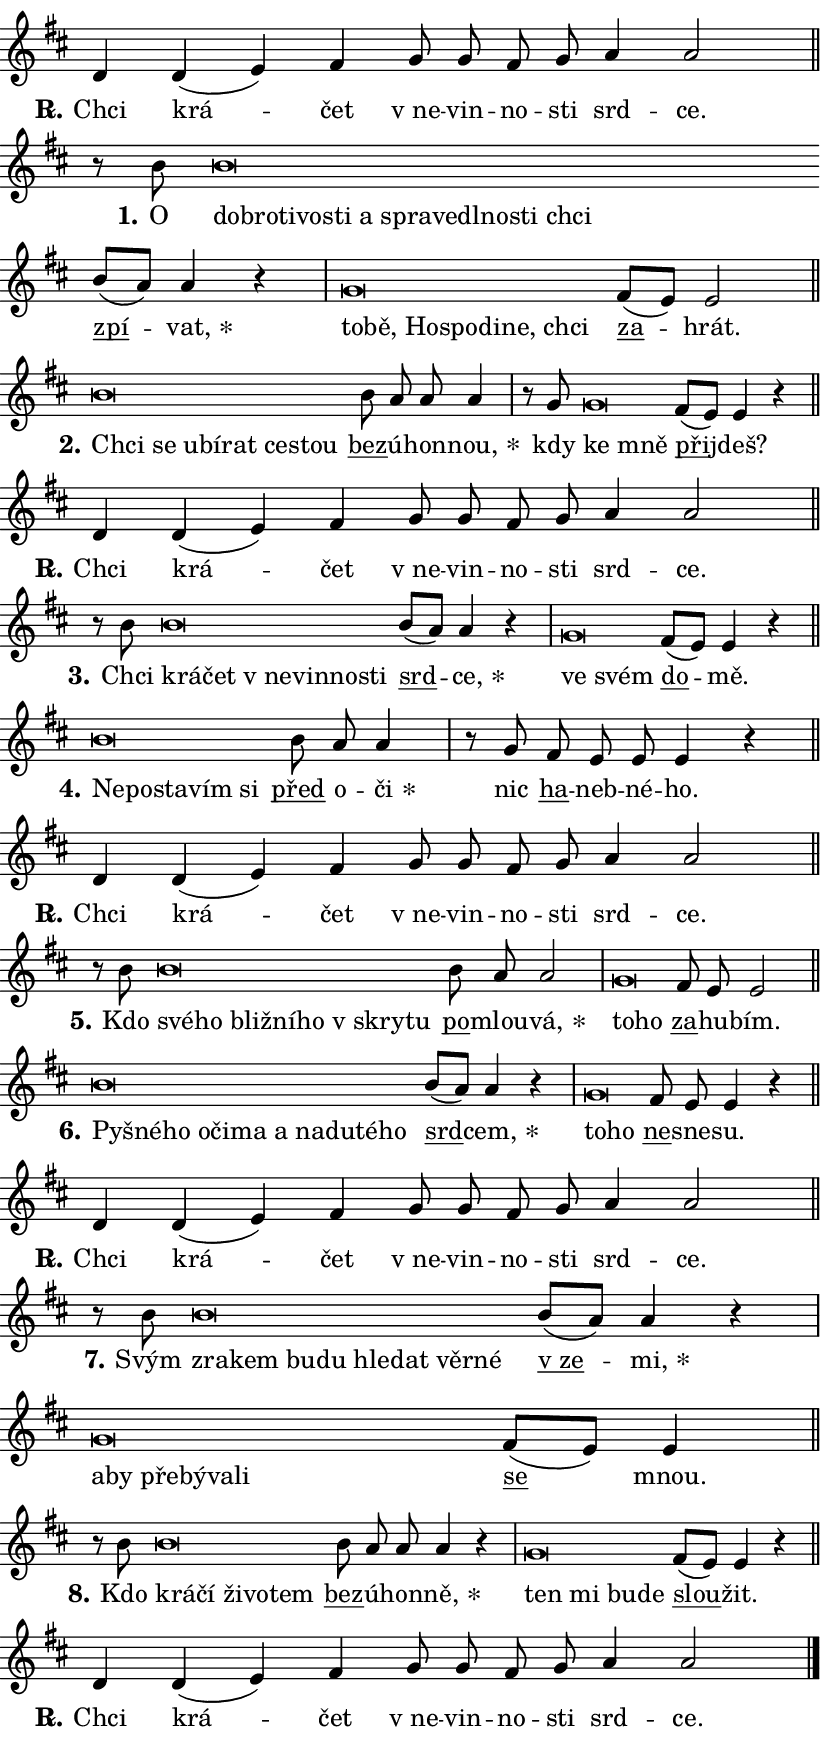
\version "2.24.0"
\header { tagline = "" }
\paper {
  indent = 0\cm
  top-margin = 0\cm
  right-margin = 0.13\cm % to fit lyric hyphens
  bottom-margin = 0\cm
  left-margin = 0\cm
  paper-width = 14\cm
  page-breaking = #ly:one-page-breaking
  system-system-spacing.basic-distance = #11
  score-system-spacing.basic-distance = #11
  ragged-last = ##f
}


%% Author: Thomas Morley
%% https://lists.gnu.org/archive/html/lilypond-user/2020-05/msg00002.html
#(define (line-position grob)
"Returns position of @var[grob} in current system:
   @code{'start}, if at first time-step
   @code{'end}, if at last time-step
   @code{'middle} otherwise
"
  (let* ((col (ly:item-get-column grob))
         (ln (ly:grob-object col 'left-neighbor))
         (rn (ly:grob-object col 'right-neighbor))
         (col-to-check-left (if (ly:grob? ln) ln col))
         (col-to-check-right (if (ly:grob? rn) rn col))
         (break-dir-left
           (and
             (ly:grob-property col-to-check-left 'non-musical #f)
             (ly:item-break-dir col-to-check-left)))
         (break-dir-right
           (and
             (ly:grob-property col-to-check-right 'non-musical #f)
             (ly:item-break-dir col-to-check-right))))
        (cond ((eqv? 1 break-dir-left) 'start)
              ((eqv? -1 break-dir-right) 'end)
              (else 'middle))))

#(define (tranparent-at-line-position vctor)
  (lambda (grob)
  "Relying on @code{line-position} select the relevant enry from @var{vctor}.
Used to determine transparency,"
    (case (line-position grob)
      ((end) (not (vector-ref vctor 0)))
      ((middle) (not (vector-ref vctor 1)))
      ((start) (not (vector-ref vctor 2))))))

noteHeadBreakVisibility =
#(define-music-function (break-visibility)(vector?)
"Makes @code{NoteHead}s transparent relying on @var{break-visibility}"
#{
  \override NoteHead.transparent =
    #(tranparent-at-line-position break-visibility)
#})

#(define delete-ledgers-for-transparent-note-heads
  (lambda (grob)
    "Reads whether a @code{NoteHead} is transparent.
If so this @code{NoteHead} is removed from @code{'note-heads} from
@var{grob}, which is supposed to be @code{LedgerLineSpanner}.
As a result ledgers are not printed for this @code{NoteHead}"
    (let* ((nhds-array (ly:grob-object grob 'note-heads))
           (nhds-list
             (if (ly:grob-array? nhds-array)
                 (ly:grob-array->list nhds-array)
                 '()))
           ;; Relies on the transparent-property being done before
           ;; Staff.LedgerLineSpanner.after-line-breaking is executed.
           ;; This is fragile ...
           (to-keep
             (remove
               (lambda (nhd)
                 (ly:grob-property nhd 'transparent #f))
               nhds-list)))
      ;; TODO find a better method to iterate over grob-arrays, similiar
      ;; to filter/remove etc for lists
      ;; For now rebuilt from scratch
      (set! (ly:grob-object grob 'note-heads)  '())
      (for-each
        (lambda (nhd)
          (ly:pointer-group-interface::add-grob grob 'note-heads nhd))
        to-keep))))

squashNotes = {
  \override NoteHead.X-extent = #'(-0.2 . 0.2)
  \override NoteHead.Y-extent = #'(-0.75 . 0)
  \override NoteHead.stencil =
    #(lambda (grob)
       (let ((pos (ly:grob-property grob 'staff-position)))
         (begin
           (if (< pos -7) (display "ERROR: Lower brevis then expected\n") (display ""))
           (if (<= pos -6) ly:text-interface::print ly:note-head::print))))
}
unSquashNotes = {
  \revert NoteHead.X-extent
  \revert NoteHead.Y-extent
  \revert NoteHead.stencil
}

hideNotes = \noteHeadBreakVisibility #begin-of-line-visible
unHideNotes = \noteHeadBreakVisibility #all-visible

% work-around for resetting accidentals
% https://lilypond.org/doc/v2.23/Documentation/notation/displaying-rhythms#unmetered-music
cadenzaMeasure = {
  \cadenzaOff
  \partial 1024 s1024
  \cadenzaOn
}

#(define-markup-command (accent layout props text) (markup?)
  "Underline accented syllable"
  (interpret-markup layout props
    #{\markup \override #'(offset . 4.3) \underline { #text }#}))

responsum = \markup \concat {
  "R" \hspace #-1.05 \path #0.1 #'((moveto 0 0.07) (lineto 0.9 0.8)) \hspace #0.05 "."
}

spaceSize = #0.6828661417322834 % exact space size for TeX Gyre Schola

\layout {
  \context {
    \Staff
    \remove "Time_signature_engraver"
    \override LedgerLineSpanner.after-line-breaking = #delete-ledgers-for-transparent-note-heads
  }
  \context {
    \Lyrics {
      \override LyricSpace.minimum-distance = \spaceSize
      \override LyricText.font-name = #"TeX Gyre Schola"
      \override LyricText.font-size = 1
      \override StanzaNumber.font-name = #"TeX Gyre Schola Bold"
      \override StanzaNumber.font-size = 1
    }
  }
  \context {
    \Score 
    \override NoteHead.text =
      #(lambda (grob) 
        (let ((pos (ly:grob-property grob 'staff-position)))
          #{\markup {
            \combine
              \halign #-0.55 \raise #(if (= pos -6) 0 0.5) \override #'(thickness . 2) \draw-line #'(3.2 . 0)
              \musicglyph "noteheads.sM1"
          }#}))
  }
}

% magnetic-lyrics.ily
%
%   written by
%     Jean Abou Samra <jean@abou-samra.fr>
%     Werner Lemberg <wl@gnu.org>
%
%   adapted by
%     Jiri Hon <jiri.hon@gmail.com>
%
% Version 2022-Apr-15

% https://www.mail-archive.com/lilypond-user@gnu.org/msg149350.html

#(define (Left_hyphen_pointer_engraver context)
   "Collect syllable-hyphen-syllable occurrences in lyrics and store
them in properties.  This engraver only looks to the left.  For
example, if the lyrics input is @code{foo -- bar}, it does the
following.

@itemize @bullet
@item
Set the @code{text} property of the @code{LyricHyphen} grob between
@q{foo} and @q{bar} to @code{foo}.

@item
Set the @code{left-hyphen} property of the @code{LyricText} grob with
text @q{foo} to the @code{LyricHyphen} grob between @q{foo} and
@q{bar}.
@end itemize

Use this auxiliary engraver in combination with the
@code{lyric-@/text::@/apply-@/magnetic-@/offset!} hook."
   (let ((hyphen #f)
         (text #f))
     (make-engraver
      (acknowledgers
       ((lyric-syllable-interface engraver grob source-engraver)
        (set! text grob)))
      (end-acknowledgers
       ((lyric-hyphen-interface engraver grob source-engraver)
        ;(when (not (grob::has-interface grob 'lyric-space-interface))
          (set! hyphen grob)));)
      ((stop-translation-timestep engraver)
       (when (and text hyphen)
         (ly:grob-set-object! text 'left-hyphen hyphen))
       (set! text #f)
       (set! hyphen #f)))))

#(define (lyric-text::apply-magnetic-offset! grob)
   "If the space between two syllables is less than the value in
property @code{LyricText@/.details@/.squash-threshold}, move the right
syllable to the left so that it gets concatenated with the left
syllable.

Use this function as a hook for
@code{LyricText@/.after-@/line-@/breaking} if the
@code{Left_@/hyphen_@/pointer_@/engraver} is active."
   (let ((hyphen (ly:grob-object grob 'left-hyphen #f)))
     (when hyphen
       (let ((left-text (ly:spanner-bound hyphen LEFT)))
         (when (grob::has-interface left-text 'lyric-syllable-interface)
           (let* ((common (ly:grob-common-refpoint grob left-text X))
                  (this-x-ext (ly:grob-extent grob common X))
                  (left-x-ext
                   (begin
                     ;; Trigger magnetism for left-text.
                     (ly:grob-property left-text 'after-line-breaking)
                     (ly:grob-extent left-text common X)))
                  ;; `delta` is the gap width between two syllables.
                  (delta (- (interval-start this-x-ext)
                            (interval-end left-x-ext)))
                  (details (ly:grob-property grob 'details))
                  (threshold (assoc-get 'squash-threshold details 0.2)))
             (when (< delta threshold)
               (let* (;; We have to manipulate the input text so that
                      ;; ligatures crossing syllable boundaries are not
                      ;; disabled.  For languages based on the Latin
                      ;; script this is essentially a beautification.
                      ;; However, for non-Western scripts it can be a
                      ;; necessity.
                      (lt (ly:grob-property left-text 'text))
                      (rt (ly:grob-property grob 'text))
                      (is-space (grob::has-interface hyphen 'lyric-space-interface))
                      (space (if is-space " " ""))
                      (extra-delta (if is-space spaceSize 0))
                      ;; Append new syllable.
                      (ltrt-space (if (and (string? lt) (string? rt))
                                (string-append lt space rt)
                                (make-concat-markup (list lt space rt))))
                      ;; Right-align `ltrt` to the right side.
                      (ltrt-space-markup (grob-interpret-markup
                               grob
                               (make-translate-markup
                                (cons (interval-length this-x-ext) 0)
                                (make-right-align-markup ltrt-space)))))
                 (begin
                   ;; Don't print `left-text`.
                   (ly:grob-set-property! left-text 'stencil #f)
                   ;; Set text and stencil (which holds all collected
                   ;; syllables so far) and shift it to the left.
                   (ly:grob-set-property! grob 'text ltrt-space)
                   (ly:grob-set-property! grob 'stencil ltrt-space-markup)
                   (ly:grob-translate-axis! grob (- (- delta extra-delta)) X))))))))))


#(define (lyric-hyphen::displace-bounds-first grob)
   ;; Make very sure this callback isn't triggered too early.
   (let ((left (ly:spanner-bound grob LEFT))
         (right (ly:spanner-bound grob RIGHT)))
     (ly:grob-property left 'after-line-breaking)
     (ly:grob-property right 'after-line-breaking)
     (ly:lyric-hyphen::print grob)))

squashThreshold = #0.4

\layout {
  \context {
    \Lyrics
    \consists #Left_hyphen_pointer_engraver
    \override LyricText.after-line-breaking =
      #lyric-text::apply-magnetic-offset!
    \override LyricHyphen.stencil = #lyric-hyphen::displace-bounds-first
    \override LyricText.details.squash-threshold = \squashThreshold
    \override LyricHyphen.minimum-distance = 0
    \override LyricHyphen.minimum-length = \squashThreshold
  }
}

squashText = \override LyricText.details.squash-threshold = 9999
unSquashText = \override LyricText.details.squash-threshold = \squashThreshold

leftText = \override LyricText.self-alignment-X = #LEFT
unLeftText = \revert LyricText.self-alignment-X

starOffset = #(lambda (grob) 
                (let ((x_offset (ly:self-alignment-interface::aligned-on-x-parent grob)))
                  (if (= x_offset 0) 0 (+ x_offset 1.2))))

star = #(define-music-function (syllable)(string?)
"Append star separator at the end of a syllable"
#{
  \once \override LyricText.X-offset = #starOffset
  \lyricmode { \markup {
    #syllable
    \override #'((font-name . "TeX Gyre Schola Bold")) \hspace #0.2 \lower #0.65 \larger "*"
  } }
#})

starAccent = #(define-music-function (syllable)(string?)
"Append star separator at the end of a syllable and make accent"
#{
  \once \override LyricText.X-offset = #starOffset
  \lyricmode { \markup {
    \accent #syllable
    \override #'((font-name . "TeX Gyre Schola Bold")) \hspace #0.2 \lower #0.65 \larger "*"
  } }
#})

breath = #(define-music-function (syllable)(string?)
"Append breathing indicator at the end of a syllable"
#{
  \lyricmode { \markup { #syllable "+" } }
#})

optionalBreath = #(define-music-function (syllable)(string?)
"Append optional breathing indicator at the end of a syllable"
#{
  \lyricmode { \markup { #syllable "(+)" } }
#})


\score {
    <<
        \new Voice = "melody" { \cadenzaOn \key d \major \relative { d'4 d( e) fis \bar "" g8 g fis g \bar "" a4 a2 \cadenzaMeasure \bar "||" \break } }
        \new Lyrics \lyricsto "melody" { \lyricmode { \set stanza = \responsum
Chci krá -- čet "v ne" -- vin -- no -- sti srd -- ce. } }
    >>
    \layout {}
}

\score {
    <<
        \new Voice = "melody" { \cadenzaOn \key d \major \relative { r8 b'8 \squashNotes b\breve*1/16 \hideNotes \breve*1/16 \bar "" \breve*1/16 \bar "" \breve*1/16 \bar "" \breve*1/16 \bar "" \breve*1/16 \bar "" \breve*1/16 \bar "" \breve*1/16 \bar "" \breve*1/16 \bar "" \breve*1/16 \bar "" \breve*1/16 \breve*1/16 \bar "" \unHideNotes \unSquashNotes \bar "" b8[( a)] a4 r \cadenzaMeasure \bar "|" \squashNotes g\breve*1/16 \hideNotes \breve*1/16 \bar "" \breve*1/16 \bar "" \breve*1/16 \bar "" \breve*1/16 \bar "" \breve*1/16 \breve*1/16 \bar "" \unHideNotes \unSquashNotes \bar "" fis8[( e)] e2 \cadenzaMeasure \bar "||" \break } }
        \new Lyrics \lyricsto "melody" { \lyricmode { \set stanza = "1."
O \leftText dob -- \squashText ro -- ti -- vo -- sti a spra -- ve -- dl -- no -- sti chci \unLeftText \unSquashText \markup \accent zpí -- \star vat, \leftText to -- \squashText bě, Ho -- spo -- di -- ne, chci \unLeftText \unSquashText \markup \accent za -- hrát. } }
    >>
    \layout {}
}

\score {
    <<
        \new Voice = "melody" { \cadenzaOn \key d \major \relative { \squashNotes b'\breve*1/16 \hideNotes \breve*1/16 \bar "" \breve*1/16 \bar "" \breve*1/16 \bar "" \breve*1/16 \bar "" \breve*1/16 \breve*1/16 \bar "" \unHideNotes \unSquashNotes \bar "" b8 a a a4 \cadenzaMeasure \bar "|" r8 g8 \squashNotes g\breve*1/16 \hideNotes \breve*1/16 \bar "" \unHideNotes \unSquashNotes \bar "" fis8[( e)] e4 r \cadenzaMeasure \bar "||" \break } }
        \new Lyrics \lyricsto "melody" { \lyricmode { \set stanza = "2."
\leftText Chci \squashText se u -- bí -- rat ce -- stou \unLeftText \unSquashText \markup \accent bez -- ú -- hon -- \star nou, kdy \leftText ke \squashText mně \unLeftText \unSquashText \markup \accent při -- jdeš? } }
    >>
    \layout {}
}

\score {
    <<
        \new Voice = "melody" { \cadenzaOn \key d \major \relative { d'4 d( e) fis \bar "" g8 g fis g \bar "" a4 a2 \cadenzaMeasure \bar "||" \break } }
        \new Lyrics \lyricsto "melody" { \lyricmode { \set stanza = \responsum
Chci krá -- čet "v ne" -- vin -- no -- sti srd -- ce. } }
    >>
    \layout {}
}

\score {
    <<
        \new Voice = "melody" { \cadenzaOn \key d \major \relative { r8 b'8 \squashNotes b\breve*1/16 \hideNotes \breve*1/16 \bar "" \breve*1/16 \bar "" \breve*1/16 \bar "" \breve*1/16 \breve*1/16 \bar "" \unHideNotes \unSquashNotes \bar "" b8[( a)] a4 r \cadenzaMeasure \bar "|" \squashNotes g\breve*1/16 \hideNotes \breve*1/16 \bar "" \unHideNotes \unSquashNotes \bar "" fis8[( e)] e4 r \cadenzaMeasure \bar "||" \break } }
        \new Lyrics \lyricsto "melody" { \lyricmode { \set stanza = "3."
Chci \leftText krá -- \squashText čet "v ne" -- vin -- no -- sti \unLeftText \unSquashText \markup \accent srd -- \star ce, \leftText ve \squashText svém \unLeftText \unSquashText \markup \accent do -- mě. } }
    >>
    \layout {}
}

\score {
    <<
        \new Voice = "melody" { \cadenzaOn \key d \major \relative { \squashNotes b'\breve*1/16 \hideNotes \breve*1/16 \bar "" \breve*1/16 \bar "" \breve*1/16 \breve*1/16 \bar "" \unHideNotes \unSquashNotes \bar "" b8 a a4 \cadenzaMeasure \bar "|" r8 g8 \bar "" fis8 e e e4 r \cadenzaMeasure \bar "||" \break } }
        \new Lyrics \lyricsto "melody" { \lyricmode { \set stanza = "4."
\leftText Ne -- \squashText po -- sta -- vím si \unLeftText \unSquashText \markup \accent před o -- \star či nic \markup \accent ha -- neb -- né -- ho. } }
    >>
    \layout {}
}

\score {
    <<
        \new Voice = "melody" { \cadenzaOn \key d \major \relative { d'4 d( e) fis \bar "" g8 g fis g \bar "" a4 a2 \cadenzaMeasure \bar "||" \break } }
        \new Lyrics \lyricsto "melody" { \lyricmode { \set stanza = \responsum
Chci krá -- čet "v ne" -- vin -- no -- sti srd -- ce. } }
    >>
    \layout {}
}

\score {
    <<
        \new Voice = "melody" { \cadenzaOn \key d \major \relative { r8 b'8 \squashNotes b\breve*1/16 \hideNotes \breve*1/16 \bar "" \breve*1/16 \bar "" \breve*1/16 \bar "" \breve*1/16 \bar "" \breve*1/16 \breve*1/16 \bar "" \unHideNotes \unSquashNotes \bar "" b8 a a2 \cadenzaMeasure \bar "|" \squashNotes g\breve*1/16 \hideNotes \breve*1/16 \bar "" \unHideNotes \unSquashNotes \bar "" fis8 e e2 \cadenzaMeasure \bar "||" \break } }
        \new Lyrics \lyricsto "melody" { \lyricmode { \set stanza = "5."
Kdo \leftText své -- \squashText ho bliž -- ní -- ho "v skry" -- tu \unLeftText \unSquashText \markup \accent po -- mlou -- \star vá, \leftText to -- \squashText ho \unLeftText \unSquashText \markup \accent za -- hu -- bím. } }
    >>
    \layout {}
}

\score {
    <<
        \new Voice = "melody" { \cadenzaOn \key d \major \relative { \squashNotes b'\breve*1/16 \hideNotes \breve*1/16 \bar "" \breve*1/16 \bar "" \breve*1/16 \bar "" \breve*1/16 \bar "" \breve*1/16 \bar "" \breve*1/16 \bar "" \breve*1/16 \bar "" \breve*1/16 \bar "" \breve*1/16 \breve*1/16 \bar "" \unHideNotes \unSquashNotes \bar "" b8[( a)] a4 r \cadenzaMeasure \bar "|" \squashNotes g\breve*1/16 \hideNotes \breve*1/16 \bar "" \unHideNotes \unSquashNotes \bar "" fis8 e e4 r \cadenzaMeasure \bar "||" \break } }
        \new Lyrics \lyricsto "melody" { \lyricmode { \set stanza = "6."
\leftText Py -- \squashText šné -- ho o -- či -- ma a na -- du -- té -- ho \unLeftText \unSquashText \markup \accent srd -- \star cem, \leftText to -- \squashText ho \unLeftText \unSquashText \markup \accent ne -- sne -- su. } }
    >>
    \layout {}
}

\score {
    <<
        \new Voice = "melody" { \cadenzaOn \key d \major \relative { d'4 d( e) fis \bar "" g8 g fis g \bar "" a4 a2 \cadenzaMeasure \bar "||" \break } }
        \new Lyrics \lyricsto "melody" { \lyricmode { \set stanza = \responsum
Chci krá -- čet "v ne" -- vin -- no -- sti srd -- ce. } }
    >>
    \layout {}
}

\score {
    <<
        \new Voice = "melody" { \cadenzaOn \key d \major \relative { r8 b'8 \squashNotes b\breve*1/16 \hideNotes \breve*1/16 \bar "" \breve*1/16 \bar "" \breve*1/16 \bar "" \breve*1/16 \bar "" \breve*1/16 \bar "" \breve*1/16 \breve*1/16 \bar "" \unHideNotes \unSquashNotes \bar "" b8[( a)] a4 r \cadenzaMeasure \bar "|" \squashNotes g\breve*1/16 \hideNotes \breve*1/16 \bar "" \breve*1/16 \bar "" \breve*1/16 \bar "" \breve*1/16 \breve*1/16 \bar "" \unHideNotes \unSquashNotes \bar "" fis8[( e)] e4 \cadenzaMeasure \bar "||" \break } }
        \new Lyrics \lyricsto "melody" { \lyricmode { \set stanza = "7."
Svým \leftText zra -- \squashText kem bu -- du hle -- dat věr -- né \unLeftText \unSquashText \markup \accent "v ze" -- \star mi, \leftText a -- \squashText by pře -- bý -- va -- li \unLeftText \unSquashText \markup \accent se mnou. } }
    >>
    \layout {}
}

\score {
    <<
        \new Voice = "melody" { \cadenzaOn \key d \major \relative { r8 b'8 \squashNotes b\breve*1/16 \hideNotes \breve*1/16 \bar "" \breve*1/16 \bar "" \breve*1/16 \breve*1/16 \bar "" \unHideNotes \unSquashNotes \bar "" b8 a a a4 r \cadenzaMeasure \bar "|" \squashNotes g\breve*1/16 \hideNotes \breve*1/16 \bar "" \breve*1/16 \breve*1/16 \bar "" \unHideNotes \unSquashNotes \bar "" fis8[( e)] e4 r \cadenzaMeasure \bar "||" \break } }
        \new Lyrics \lyricsto "melody" { \lyricmode { \set stanza = "8."
Kdo \leftText krá -- \squashText čí ži -- vo -- tem \unLeftText \unSquashText \markup \accent bez -- ú -- hon -- \star ně, \leftText ten \squashText mi bu -- de \unLeftText \unSquashText \markup \accent slou -- žit. } }
    >>
    \layout {}
}

\score {
    <<
        \new Voice = "melody" { \cadenzaOn \key d \major \relative { d'4 d( e) fis \bar "" g8 g fis g \bar "" a4 a2 \cadenzaMeasure \bar "||" \break } \bar "|." }
        \new Lyrics \lyricsto "melody" { \lyricmode { \set stanza = \responsum
Chci krá -- čet "v ne" -- vin -- no -- sti srd -- ce. } }
    >>
    \layout {}
}
